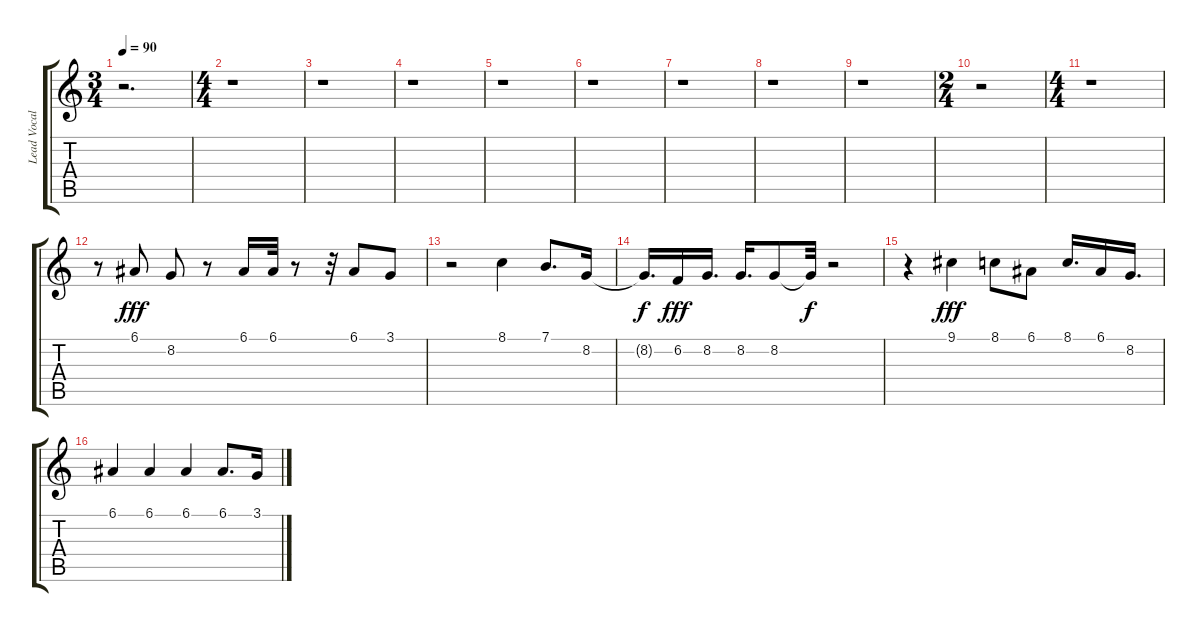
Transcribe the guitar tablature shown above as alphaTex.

\track ("Lead Vocal" "Lead Vocal") {instrument lead3calliope}
\staff {score tabs}
\tuning (E4 B3 G3 D3 A2 E2) {hide}
\ts (3 4)
\tempo 90
\clef g2
\ks c
r.2{d dy fff} |
\ts (4 4)
r.1 |
r.1 |
r.1 |
r.1 |
r.1 |
r.1 |
r.1 |
r.1 |
\ts (2 4)
r.2 |
\ts (4 4)
r.1 |
r.8 6.1.8 8.2.8 r.8 6.1.16 6.1.32 r.8 r.32 6.1.8 3.1.8 |
r.2 8.1.4 7.1.8{d} 8.2.16 |
8.2{t}.16{d dy f} 6.2.16{dy fff} 8.2.16{d} 8.2.16{d} 8.2.8 8.2{t}.32{dy f} r.2 |
r.4 9.1.4{dy fff} 8.1.8 6.1.8 8.1.16{d} 6.1.16 8.2.16{d} |
6.1.4 6.1.4 6.1.4 6.1.8{d} 3.1.16
